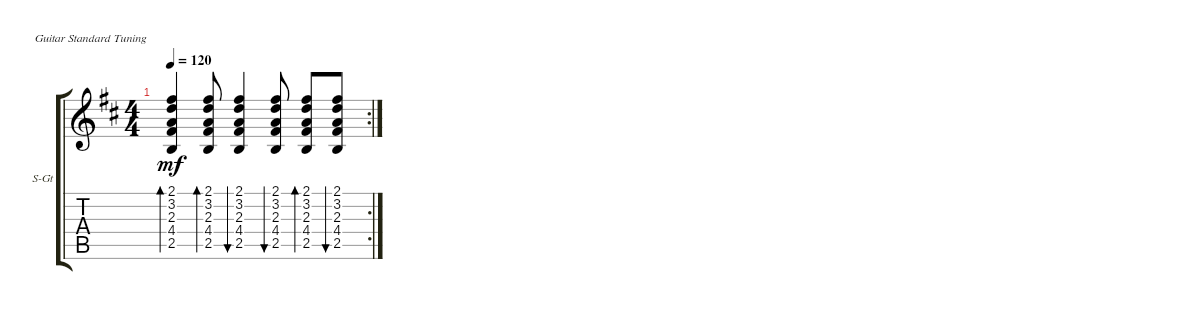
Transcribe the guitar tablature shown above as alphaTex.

\defaultSystemsLayout 4
\bracketExtendMode groupsimilarinstruments
\firstSystemTrackNameOrientation horizontal
\otherSystemsTrackNameOrientation horizontal
\track ("ОСНОВНАЯ ГИТАРА" "S-Gt") {instrument acousticguitarsteel}
\staff {score tabs}
\tuning (E4 B3 G3 D3 A2 E2)
\rc 2
\ts (4 4)
\tempo 120
\clef g2
\ks d
(2.5 4.4 2.3 3.2 2.1).4{bd 30 dy mf} (2.5 4.4 2.3 3.2 2.1).8{bd 30} (2.5 4.4 2.3 3.2 2.1).4{bu 30} (2.5 4.4 2.3 3.2 2.1).8{bu 30} (2.5 4.4 2.3 3.2 2.1).8{bd 30} (2.5 4.4 2.3 3.2 2.1).8{bu 30}
